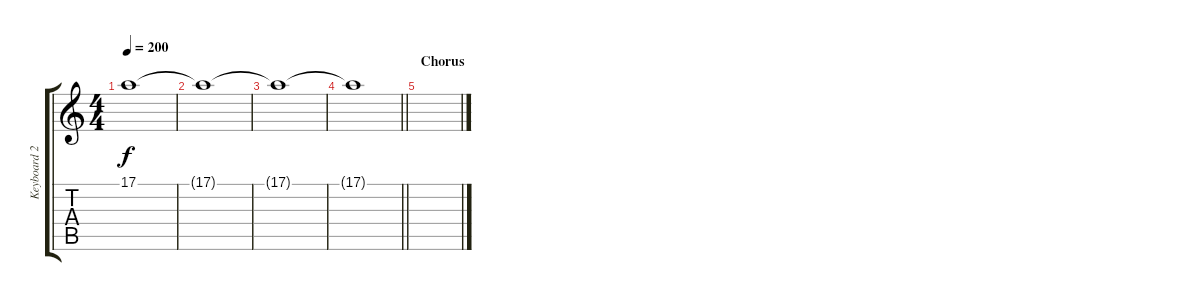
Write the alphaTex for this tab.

\track ("Keyboard 2" "Keyboard 2") {instrument stringensemble1}
\staff {score tabs}
\tuning (E4 B3 G3 D3 A2 E2) {hide}
\ts (4 4)
\tempo 200
\clef g2
\ks c
17.1.1{dy f} |
17.1{t}.1 |
17.1{t}.1 |
\barLineRight lightlight
17.1{t}.1 |
\section ("" "Chorus")
